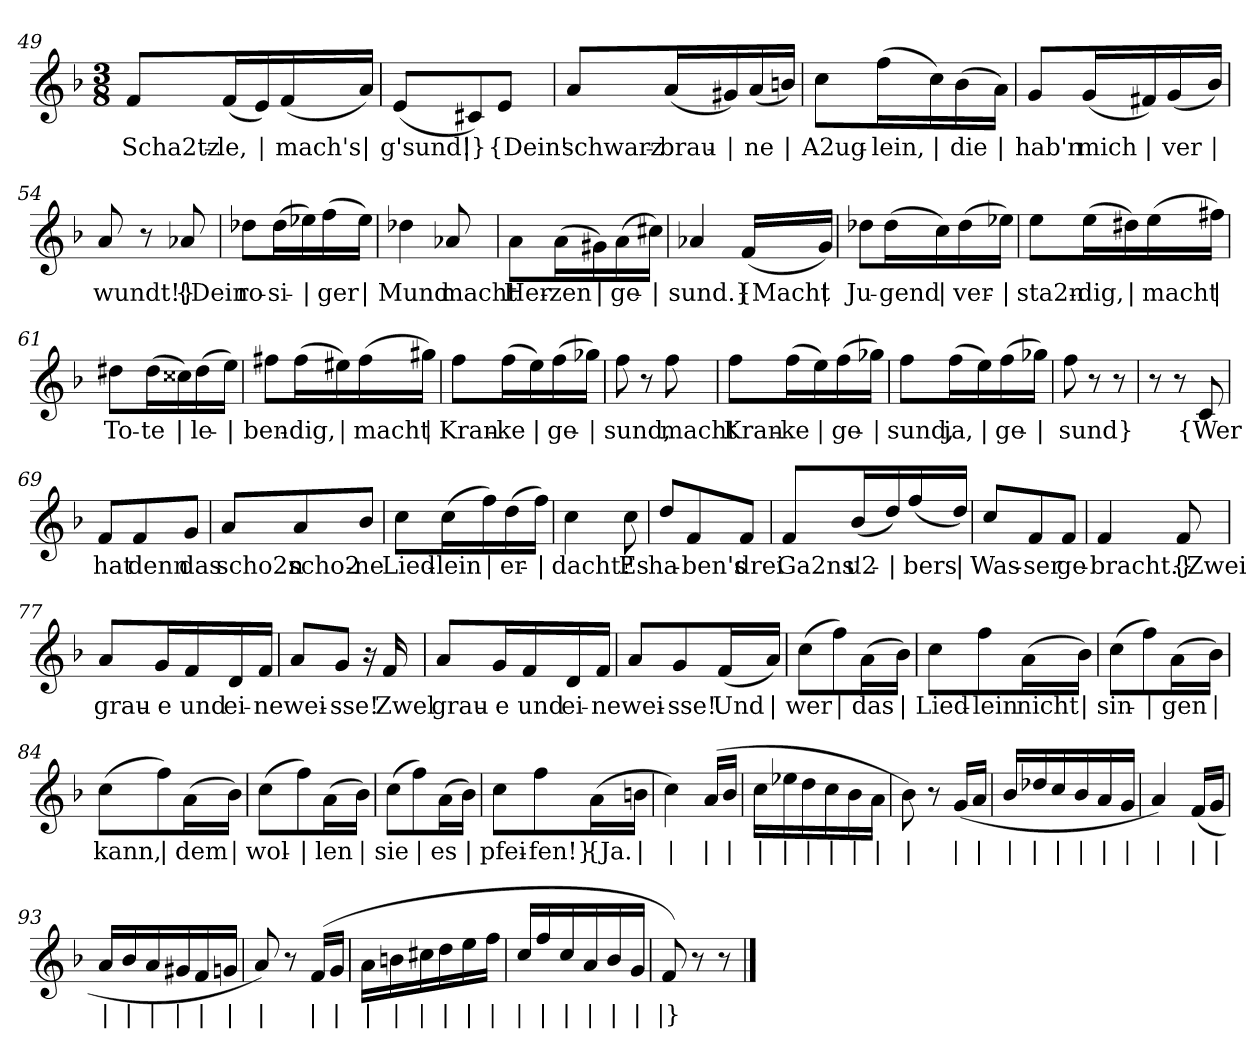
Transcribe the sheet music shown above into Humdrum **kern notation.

**kern	**text
*part1	*part1
*staff1	*staff1
*clefG2	*
*k[b-]	*
*M3/8	*
=49	=49
8f/L	Scha2tz-
(16f/L	-le,
16e/)	|
(16f/	mach's
16a/JJ)	|
=50	=50
(8e/L	g'sund!
8c#X/)	|}
8e/J	{Dein'
=51	=51
8a/L	schwarz-
(16a/L	-brau-
16g#X/)	|
(16a/	-ne
16bn/JJ)	|
=52	=52
8cc\L	A2ug-
(16ff\L	-lein,
16cc\)	|
(16b-\	die
16a\JJ)	|
=53	=53
8g/L	hab'n
(16g/L	mich
16f#X/)	|
(16g/	ver
16b-/JJ)	|
=54	=54
8a	wundt!}
8r	.
8a-X	{Dein
=55	=55
8dd-X\L	ro-
(16dd-\L	-si-
16ee-X\)	|
(16ff\	-ger
16ee-\JJ)	|
=56	=56
4dd-X	Mund
8a-X	macht
=57	=57
8a\L	Her-
(16a\L	-zen
16g#X\)	|
(16a\	ge-
16cc#X\JJ)	|
=58	=58
4a-X	-sund.}
(16f/LL	{Macht
16g/JJ)	|
=59	=59
8dd-X\L	Ju-
(16dd-\L	-gend
16cc\)	|
(16dd-\	ver-
16ee-X\JJ)	|
=60	=60
8ee\L	-sta2n-
(16ee\L	-dig,
16dd#X\)	|
(16ee\	macht
16ff#X\JJ)	|
=61	=61
8dd#X\L	To-
(16dd#\L	-te
16cc##X\)	|
(16dd#\	le-
16ee\JJ)	|
=62	=62
8ff#X\L	-ben-
(16ff#\L	-dig,
16ee#X\)	|
(16ff#\	macht
16gg#X\JJ)	|
=63	=63
8ff\L	Kran-
(16ff\L	-ke
16ee\)	|
(16ff\	ge-
16gg-X\JJ)	|
=64	=64
8ff	-sund,
8r	.
8ff	macht
=65	=65
8ff\L	Kran-
(16ff\L	-ke
16ee\)	|
(16ff\	ge-
16gg-X\JJ)	|
=66	=66
8ff\L	-sund,
(16ff\L	ja,
16ee\)	|
(16ff\	ge-
16gg-X\JJ)	|
=67	=67
8ff	-sund}
8r	.
8r	.
=68	=68
8r	.
8r	.
8c	{Wer
=69	=69
8f/L	hat
8f/	denn
8g/J	das
=70	=70
8a/L	scho2n
8a/	scho2-
8b-/J	-ne
=71	=71
8cc\L	Lied-
(16cc\L	-lein
16ff\)	|
(16dd\	er-
16ff\JJ)	|
=72	=72
4cc	-dacht?
8cc	Es
=73	=73
8dd/L	ha-
8f/	-ben's
8f/J	drei
=74	=74
8f/L	Ga2ns'
(16b-/L	u2-
16dd/)	|
(16ff/	-bers
16dd/JJ)	|
=75	=75
8cc/L	Was-
8f/	-ser
8f/J	ge-
=76	=76
4f	-bracht.}
8f	{Zwei
=77	=77
8a/L	grau-
16g/L	-e
16f/	und
16d/	ei-
16f/JJ	-ne
=78	=78
8a/L	wei-
8g/J	-sse!
16r	.
16f	Zwel
=79	=79
8a/L	grau-
16g/L	-e
16f/	und
16d/	ei-
16f/JJ	-ne
=80	=80
8a/L	wei-
8g/	-sse!
(16f/L	Und
16a/JJ)	|
=81	=81
(8cc\L	wer
8ff\)	|
(16a\L	das
16b-\JJ)	|
=82	=82
8cc\L	Lied-
8ff\	-lein
(16a\L	nicht
16b-\JJ)	|
=83	=83
(8cc\L	sin-
8ff\)	|
(16a\L	-gen
16b-\JJ)	|
=84	=84
(8cc\L	kann,
8ff\)	|
(16a\L	dem
16b-\JJ)	|
=85	=85
(8cc\L	wol-
8ff\)	|
(16a\L	-len
16b-\JJ)	|
=86	=86
(8cc\L	sie
8ff\)	|
(16a\L	es
16b-\JJ)	|
=87	=87
8cc\L	pfei-
8ff\	-fen!}
(16a\L	{Ja.
16bn\JJ	|
=88	=88
4cc)	|
(16a/LL	|
16b-/JJ	|
=89	=89
16cc\LL	|
16ee-X\	|
16dd\	|
16cc\	|
16b-\	|
16a\JJ	|
=90	=90
8b-)	|
8r	.
(16g/LL	|
16a/JJ	|
=91	=91
16b-/LL	|
16dd-X/	|
16cc/	|
16b-/	|
16a/	|
16g/JJ	|
=92	=92
4a)	|
(16f/LL	|
16g/JJ	|
=93	=93
16a/LL	|
16b-/	|
16a/	|
16g#X/	|
16f/	|
16gn/JJ	|
=94	=94
8a)	|
8r	.
(16f/LL	|
16g/JJ	|
=95	=95
16a\LL	|
16bn\	|
16cc#X\	|
16dd\	|
16ee\	|
16ff\JJ	|
=96	=96
16cc/LL	|
16ff/	|
16cc/	|
16a/	|
16b-/	|
16g/JJ	|
=97	=97
8f)	|}
8r	.
8r	.
==	==
*-	*-
